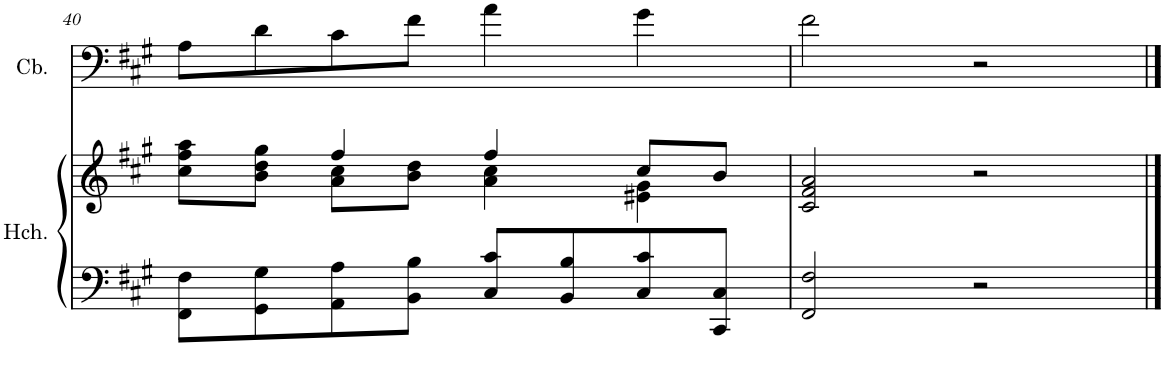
**kern	**kern	**kern
*part2	*part2	*part1
*staff3	*staff2	*staff1
*I"Harpsichord	*	*I"Contrabass
*I'Hch.	*	*I'Cb.
!!LO:PB:g=z
*clefF4	*clefG2	*clefF4
*	*	*Trd7c12
*k[f#c#g#]	*k[f#c#g#]	*k[f#c#g#]
*M4/4	*M4/4	*M4/4
=40	=40	=40
*	*^	*
8FF#\ 8F#\L	8cc#\ 8ff#\ 8aa\L	4ryy	8A\L
8GG#\ 8G#\	8b\ 8dd\ 8gg#\J	.	8d\
8AA\ 8A\	4ff#/	8a\ 8cc#\L	8c#\
8BB\ 8B\J	.	8b\ 8dd\J	8f#\J
8C#/ 8c#/L	4ff#/	4a\ 4cc#\	4a\
8BB/ 8B/	.	.	.
8C#/ 8c#/	8cc#/L	4e#X\ 4g#\	4g#\
8CC#/ 8C#/J	8b/J	.	.
*	*v	*v	*
=41	=41	=41
2FF#/ 2F#/	2c#/ 2f#/ 2a/	2f#\
2r	2r	2r
==	==	==
*-	*-	*-
